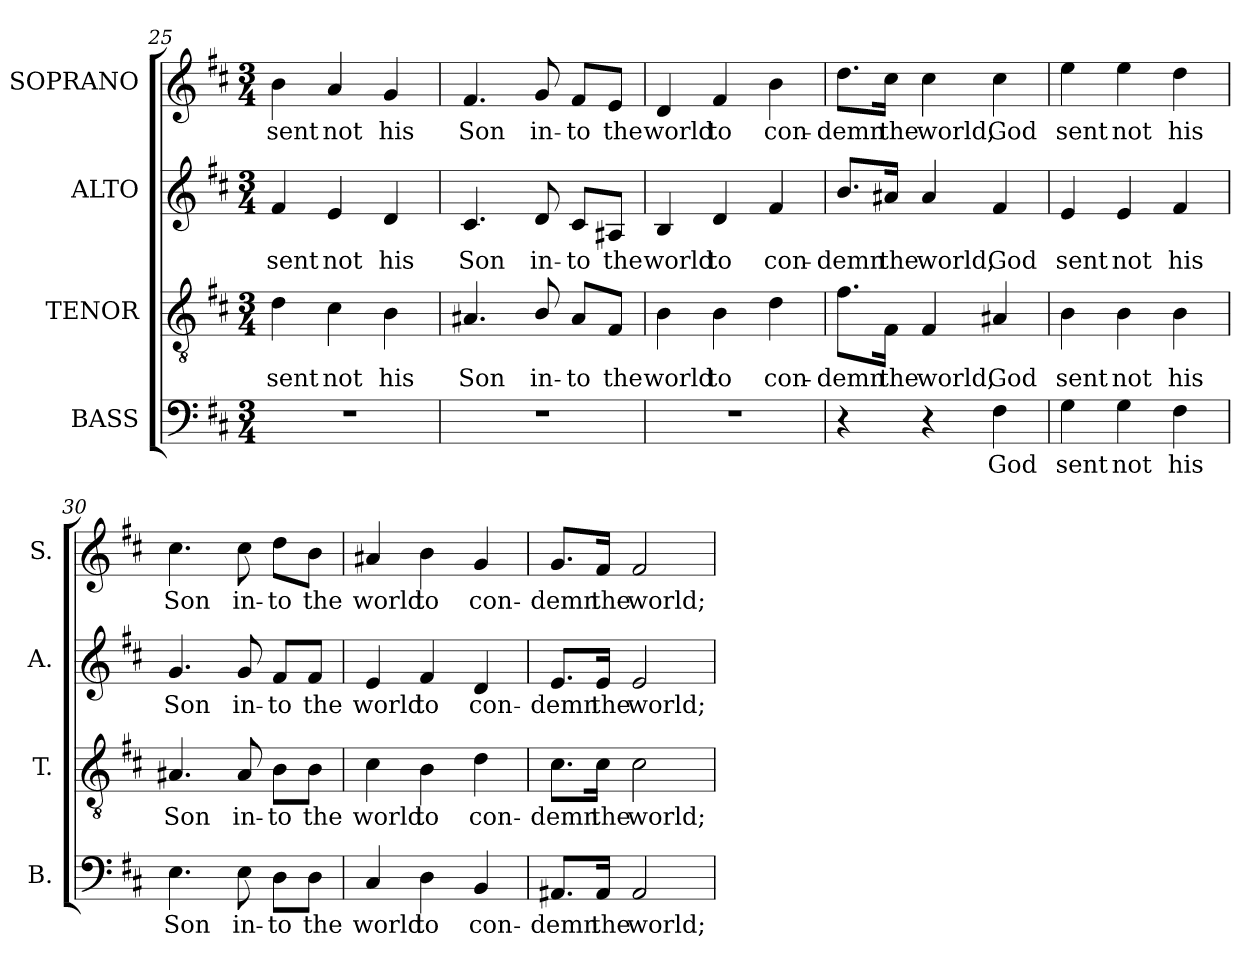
**kern	**text	**kern	**text	**kern	**text	**kern	**text
*part4	*part4	*part3	*part3	*part2	*part2	*part1	*part1
*staff4	*staff4	*staff3	*staff3	*staff2	*staff2	*staff1	*staff1
*I"BASS	*	*I"TENOR	*	*I"ALTO	*	*I"SOPRANO	*
*I'B.	*	*I'T.	*	*I'A.	*	*I'S.	*
!!LO:LB:g=z
*clefF4	*	*clefGv2	*	*clefG2	*	*clefG2	*
*	*	*ITrd7c12	*	*	*	*	*
*k[f#c#]	*	*k[f#c#]	*	*k[f#c#]	*	*k[f#c#]	*
*D:	*	*D:	*	*D:	*	*D:	*
*M3/4	*	*M3/4	*	*M3/4	*	*M3/4	*
=25	=25	=25	=25	=25	=25	=25	=25
!LO:N:vis=1	!	!	!	!	!	!	!
!	!	!	!LO:LY:b:color=#000000	!	!	!	!
!	!	!	!	!	!LO:LY:b:color=#000000	!	!
!	!	!	!	!	!	!	!LO:LY:b:color=#000000
2.r	.	4Di\	sent	4f#i/	sent	4bi\	sent
!	!	!	!LO:LY:b:color=#000000	!	!	!	!
!	!	!	!	!	!LO:LY:b:color=#000000	!	!
!	!	!	!	!	!	!	!LO:LY:b:color=#000000
.	.	4C#i\	not	4ei/	not	4ai/	not
!	!	!	!LO:LY:b:color=#000000	!	!	!	!
!	!	!	!	!	!LO:LY:b:color=#000000	!	!
!	!	!	!	!	!	!	!LO:LY:b:color=#000000
.	.	4BBi\	his	4di/	his	4gi/	his
=26	=26	=26	=26	=26	=26	=26	=26
!LO:N:vis=1	!	!	!	!	!	!	!
!	!	!	!LO:LY:b:color=#000000	!	!	!	!
!	!	!	!	!	!LO:LY:b:color=#000000	!	!
!	!	!	!	!	!	!	!LO:LY:b:color=#000000
2.r	.	4.AA#Xi/	Son	4.c#i/	Son	4.f#i/	Son
!	!	!	!LO:LY:b:color=#000000	!	!	!	!
!	!	!	!	!	!LO:LY:b:color=#000000	!	!
!	!	!	!	!	!	!	!LO:LY:b:color=#000000
.	.	8BBi/	in-	8di/	in-	8gi/	in-
!	!	!	!LO:LY:b:color=#000000	!	!	!	!
!	!	!	!	!	!LO:LY:b:color=#000000	!	!
!	!	!	!	!	!	!	!LO:LY:b:color=#000000
.	.	8AA#i/L	-to	8c#i/L	-to	8f#i/L	-to
!	!	!	!LO:LY:b:color=#000000	!	!	!	!
!	!	!	!	!	!LO:LY:b:color=#000000	!	!
!	!	!	!	!	!	!	!LO:LY:b:color=#000000
.	.	8FF#i/J	the	8A#Xi/J	the	8ei/J	the
=27	=27	=27	=27	=27	=27	=27	=27
!LO:N:vis=1	!	!	!	!	!	!	!
!	!	!	!LO:LY:b:color=#000000	!	!	!	!
!	!	!	!	!	!LO:LY:b:color=#000000	!	!
!	!	!	!	!	!	!	!LO:LY:b:color=#000000
2.r	.	4BBi\	world	4Bi/	world	4di/	world
!	!	!	!LO:LY:b:color=#000000	!	!	!	!
!	!	!	!	!	!LO:LY:b:color=#000000	!	!
!	!	!	!	!	!	!	!LO:LY:b:color=#000000
.	.	4BBi\	to	4di/	to	4f#i/	to
!	!	!	!LO:LY:b:color=#000000	!	!	!	!
!	!	!	!	!	!LO:LY:b:color=#000000	!	!
!	!	!	!	!	!	!	!LO:LY:b:color=#000000
.	.	4Di\	con-	4f#i/	con-	4bi\	con-
=28	=28	=28	=28	=28	=28	=28	=28
!	!	!	!LO:LY:b:color=#000000	!	!	!	!
!	!	!	!	!	!LO:LY:b:color=#000000	!	!
!	!	!	!	!	!	!	!LO:LY:b:color=#000000
4r	.	8.F#i\L	-demn	8.bi/L	-demn	8.ddi\L	-demn
!	!	!	!LO:LY:b:color=#000000	!	!	!	!
!	!	!	!	!	!LO:LY:b:color=#000000	!	!
!	!	!	!	!	!	!	!LO:LY:b:color=#000000
.	.	16FF#i\Jk	the	16a#Xi/Jk	the	16cc#i\Jk	the
!	!	!	!LO:LY:b:color=#000000	!	!	!	!
!	!	!	!	!	!LO:LY:b:color=#000000	!	!
!	!	!	!	!	!	!	!LO:LY:b:color=#000000
4r	.	4FF#i/	world,	4a#i/	world,	4cc#i\	world,
!	!LO:LY:b:color=#000000	!	!	!	!	!	!
!	!	!	!LO:LY:b:color=#000000	!	!	!	!
!	!	!	!	!	!LO:LY:b:color=#000000	!	!
!	!	!	!	!	!	!	!LO:LY:b:color=#000000
4F#i\	God	4AA#Xi/	God	4f#i/	God	4cc#i\	God
=29	=29	=29	=29	=29	=29	=29	=29
!	!LO:LY:b:color=#000000	!	!	!	!	!	!
!	!	!	!LO:LY:b:color=#000000	!	!	!	!
!	!	!	!	!	!LO:LY:b:color=#000000	!	!
!	!	!	!	!	!	!	!LO:LY:b:color=#000000
4Gi\	sent	4BBi\	sent	4ei/	sent	4eei\	sent
!	!LO:LY:b:color=#000000	!	!	!	!	!	!
!	!	!	!LO:LY:b:color=#000000	!	!	!	!
!	!	!	!	!	!LO:LY:b:color=#000000	!	!
!	!	!	!	!	!	!	!LO:LY:b:color=#000000
4Gi\	not	4BBi\	not	4ei/	not	4eei\	not
!	!LO:LY:b:color=#000000	!	!	!	!	!	!
!	!	!	!LO:LY:b:color=#000000	!	!	!	!
!	!	!	!	!	!LO:LY:b:color=#000000	!	!
!	!	!	!	!	!	!	!LO:LY:b:color=#000000
4F#i\	his	4BBi\	his	4f#i/	his	4ddi\	his
=30	=30	=30	=30	=30	=30	=30	=30
!	!LO:LY:b:color=#000000	!	!	!	!	!	!
!	!	!	!LO:LY:b:color=#000000	!	!	!	!
!	!	!	!	!	!LO:LY:b:color=#000000	!	!
!	!	!	!	!	!	!	!LO:LY:b:color=#000000
4.Ei\	Son	4.AA#Xi/	Son	4.gi/	Son	4.cc#i\	Son
!	!LO:LY:b:color=#000000	!	!	!	!	!	!
!	!	!	!LO:LY:b:color=#000000	!	!	!	!
!	!	!	!	!	!LO:LY:b:color=#000000	!	!
!	!	!	!	!	!	!	!LO:LY:b:color=#000000
8Ei\	in-	8AA#i/	in-	8gi/	in-	8cc#i\	in-
!	!LO:LY:b:color=#000000	!	!	!	!	!	!
!	!	!	!LO:LY:b:color=#000000	!	!	!	!
!	!	!	!	!	!LO:LY:b:color=#000000	!	!
!	!	!	!	!	!	!	!LO:LY:b:color=#000000
8Di\L	-to	8BBi\L	-to	8f#i/L	-to	8ddi\L	-to
!	!LO:LY:b:color=#000000	!	!	!	!	!	!
!	!	!	!LO:LY:b:color=#000000	!	!	!	!
!	!	!	!	!	!LO:LY:b:color=#000000	!	!
!	!	!	!	!	!	!	!LO:LY:b:color=#000000
8Di\J	the	8BBi\J	the	8f#i/J	the	8bi\J	the
!!LO:PB:g=z
=31	=31	=31	=31	=31	=31	=31	=31
!	!LO:LY:b:color=#000000	!	!	!	!	!	!
!	!	!	!LO:LY:b:color=#000000	!	!	!	!
!	!	!	!	!	!LO:LY:b:color=#000000	!	!
!	!	!	!	!	!	!	!LO:LY:b:color=#000000
4C#i/	world	4C#i\	world	4ei/	world	4a#Xi/	world
!	!LO:LY:b:color=#000000	!	!	!	!	!	!
!	!	!	!LO:LY:b:color=#000000	!	!	!	!
!	!	!	!	!	!LO:LY:b:color=#000000	!	!
!	!	!	!	!	!	!	!LO:LY:b:color=#000000
4Di\	to	4BBi\	to	4f#i/	to	4bi\	to
!	!LO:LY:b:color=#000000	!	!	!	!	!	!
!	!	!	!LO:LY:b:color=#000000	!	!	!	!
!	!	!	!	!	!LO:LY:b:color=#000000	!	!
!	!	!	!	!	!	!	!LO:LY:b:color=#000000
4BBi/	con-	4Di\	con-	4di/	con-	4gi/	con-
=32	=32	=32	=32	=32	=32	=32	=32
!	!LO:LY:b:color=#000000	!	!	!	!	!	!
!	!	!	!LO:LY:b:color=#000000	!	!	!	!
!	!	!	!	!	!LO:LY:b:color=#000000	!	!
!	!	!	!	!	!	!	!LO:LY:b:color=#000000
8.AA#Xi/L	-demn	8.C#i\L	-demn	8.ei/L	-demn	8.gi/L	-demn
!	!LO:LY:b:color=#000000	!	!	!	!	!	!
!	!	!	!LO:LY:b:color=#000000	!	!	!	!
!	!	!	!	!	!LO:LY:b:color=#000000	!	!
!	!	!	!	!	!	!	!LO:LY:b:color=#000000
16AA#i/Jk	the	16C#i\Jk	the	16ei/Jk	the	16f#i/Jk	the
!	!LO:LY:b:color=#000000	!	!	!	!	!	!
!	!	!	!LO:LY:b:color=#000000	!	!	!	!
!	!	!	!	!	!LO:LY:b:color=#000000	!	!
!	!	!	!	!	!	!	!LO:LY:b:color=#000000
2AA#i/	world;	2C#i\	world;	2ei/	world;	2f#i/	world;
=	=	=	=	=	=	=	=
*-	*-	*-	*-	*-	*-	*-	*-
